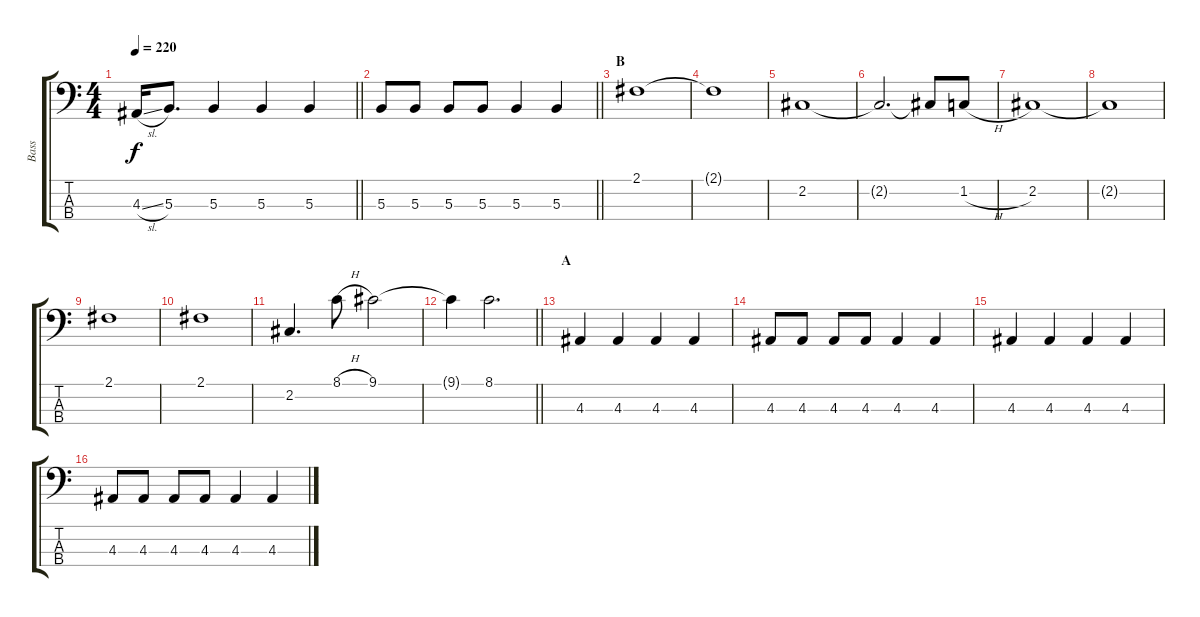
\track ("Bass" "Bass") {instrument electricbasspick}
\staff {score tabs}
\tuning (E2 B1 Gb1 Db1) {hide}
\ts (4 4)
\tempo 220
\clef f4
\barLineRight lightlight
\ks c
4.3{sl}.16{dy f} 5.3.8{d} 5.3.4 5.3.4 5.3.4 |
\barLineRight lightlight
5.3.8 5.3.8 5.3.8 5.3.8 5.3.4 5.3.4 |
\section ("" "B")
2.1.1 |
2.1{t}.1 |
2.2.1 |
2.2{t}.2{d} 2.2{t}.8 1.2{h}.8 |
2.2.1 |
2.2{t}.1 |
2.1.1 |
2.1.1 |
2.2.4{d} 8.1{h}.8 9.1.2 |
\barLineRight lightlight
9.1{t}.4 8.1.2{d} |
\section ("" "A")
4.3.4 4.3.4 4.3.4 4.3.4 |
4.3.8 4.3.8 4.3.8 4.3.8 4.3.4 4.3.4 |
4.3.4 4.3.4 4.3.4 4.3.4 |
4.3.8 4.3.8 4.3.8 4.3.8 4.3.4 4.3.4
